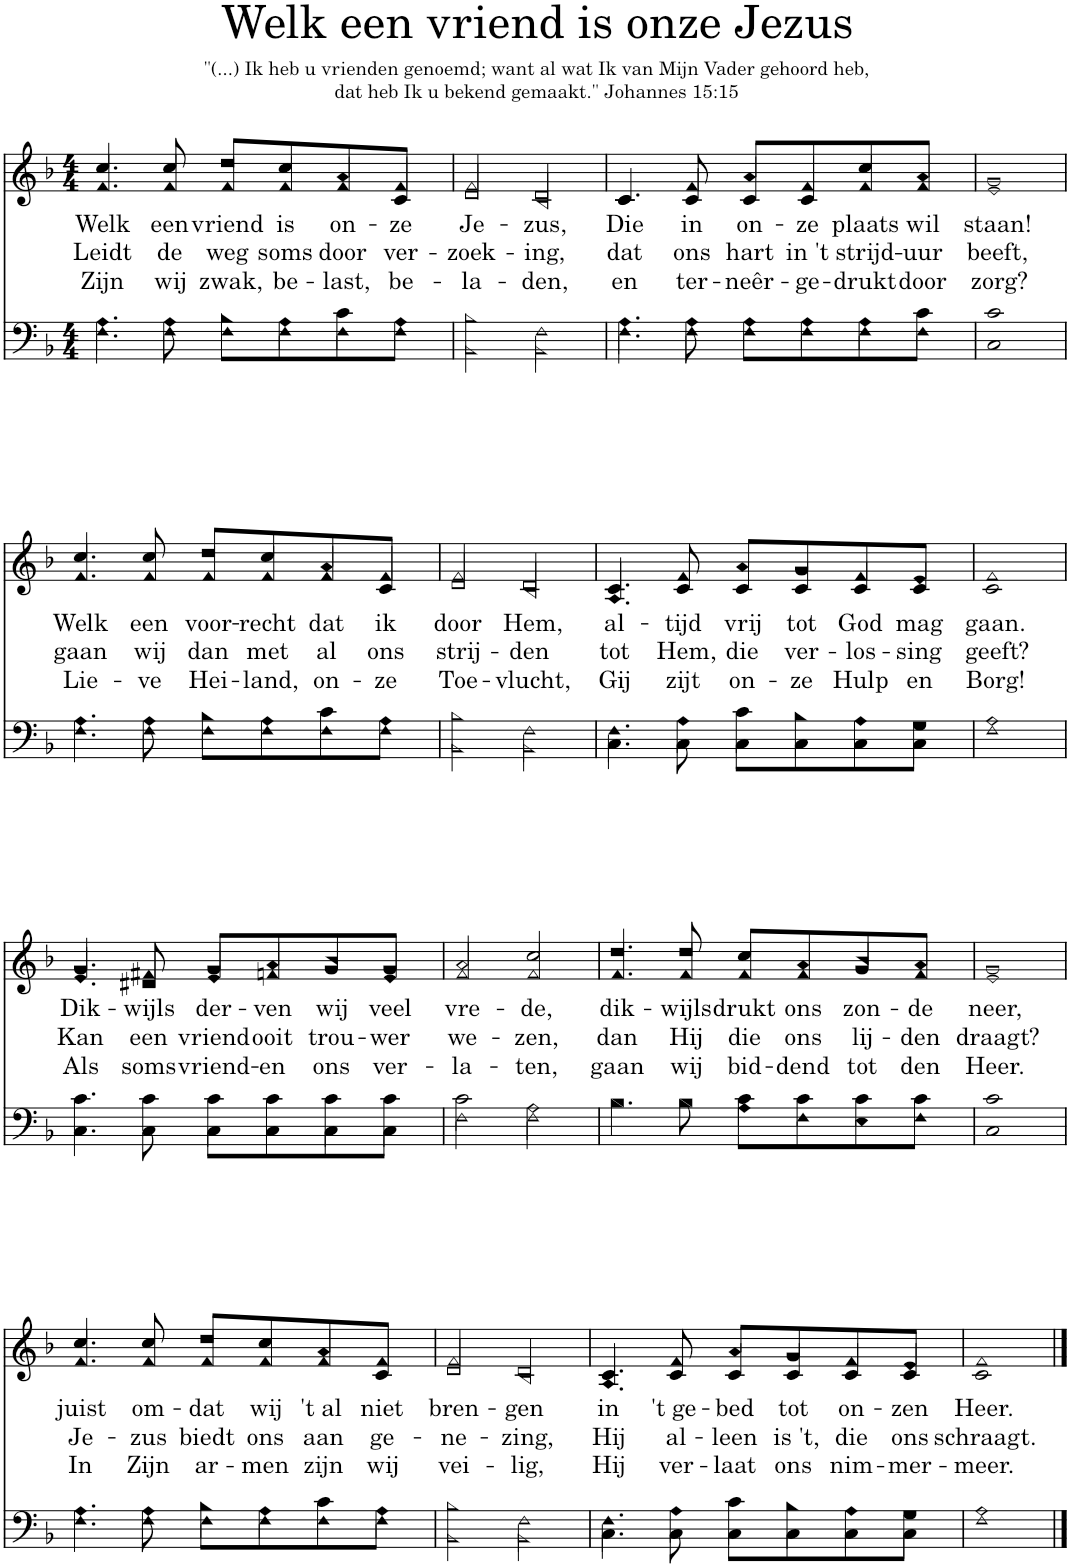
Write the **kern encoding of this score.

**kern	**kern	**text	**text	**text
*part2	*part1	*part1	*part1	*part1
*staff2	*staff1	*staff1	*staff1	*staff1
*I"Men	*I"Women	*	*	*
*clefF4	*clefG2	*	*	*
*k[b-]	*k[b-]	*	*	*
*M4/4	*M4/4	*	*	*
=1	=1	=1	=1	=1
*^	*	*	*	*
!	!	!	!LO:LY:b	!LO:LY:b	!LO:LY:b
*	*	*^	*	*	*
4.A\	4.F\	4.cc/	4.f/	Welk	Leidt	Zijn
!	!	!	!	!LO:LY:b	!LO:LY:b	!LO:LY:b
8A\	8F\	8cc/	8f/	een	de	wij
!	!	!	!	!LO:LY:b	!LO:LY:b	!LO:LY:b
8B-\L	8F\L	8dd/L	8f/L	vriend	weg	zwak,
!	!	!	!	!LO:LY:b	!LO:LY:b	!LO:LY:b
8A\	8F\	8cc/	8f/	is	soms	be-
!	!	!	!	!LO:LY:b	!LO:LY:b	!LO:LY:b
8c\	8F\	8a/	8f/	on-	door	-last,
!	!	!	!	!LO:LY:b	!LO:LY:b	!LO:LY:b
8A\J	8F\J	8f/J	8c/J	-ze	ver-	be-
=2	=2	=2	=2	=2	=2	=2
!	!	!	!	!LO:LY:b	!LO:LY:b	!LO:LY:b
2B-\	2BB-\	2f/	2d/	Je-	-zoek-	-la-
!	!	!	!	!LO:LY:b	!LO:LY:b	!LO:LY:b
2F\	2BB-\	2d/	2B-/	-zus,	-ing,	-den,
=3	=3	=3	=3	=3	=3	=3
!	!	!	!	!LO:LY:b	!LO:LY:b	!LO:LY:b
4.A\	4.F\	4.c/	4.c	Die	dat	en
!	!	!	!	!LO:LY:b	!LO:LY:b	!LO:LY:b
8A\	8F\	8f/	8c/	in	ons	ter-
!	!	!	!	!LO:LY:b	!LO:LY:b	!LO:LY:b
8A\L	8F\L	8a/L	8c/L	on-	hart	-neêr-
!	!	!	!	!LO:LY:b	!LO:LY:b	!LO:LY:b
8A\	8F\	8f/	8c/	-ze	in 't	-ge-
!	!	!	!	!LO:LY:b	!LO:LY:b	!LO:LY:b
8A\	8F\	8cc/	8f/	plaats	strijd-	-drukt
!	!	!	!	!LO:LY:b	!LO:LY:b	!LO:LY:b
8c\J	8F\J	8a/J	8f/J	wil	-uur	door
=4	=4	=4	=4	=4	=4	=4
!	!	!	!	!LO:LY:b	!LO:LY:b	!LO:LY:b
1c	1C	1g	1e	staan!	beeft,	zorg?
!!LO:LB:g=z	!!
=5	=5	=5	=5	=5	=5	=5
!	!	!	!	!LO:LY:b	!LO:LY:b	!LO:LY:b
4.A\	4.F\	4.cc/	4.f/	Welk	gaan	Lie-
!	!	!	!	!LO:LY:b	!LO:LY:b	!LO:LY:b
8A\	8F\	8cc/	8f/	een	wij	-ve
!	!	!	!	!LO:LY:b	!LO:LY:b	!LO:LY:b
8B-\L	8F\L	8dd/L	8f/L	voor-	dan	Hei-
!	!	!	!	!LO:LY:b	!LO:LY:b	!LO:LY:b
8A\	8F\	8cc/	8f/	-recht	met	-land,
!	!	!	!	!LO:LY:b	!LO:LY:b	!LO:LY:b
8c\	8F\	8a/	8f/	dat	al	on-
!	!	!	!	!LO:LY:b	!LO:LY:b	!LO:LY:b
8A\J	8F\J	8f/J	8c/J	ik	ons	-ze
=6	=6	=6	=6	=6	=6	=6
!	!	!	!	!LO:LY:b	!LO:LY:b	!LO:LY:b
2B-\	2BB-\	2f/	2d/	door	strij-	Toe-
!	!	!	!	!LO:LY:b	!LO:LY:b	!LO:LY:b
2F\	2BB-\	2d/	2B-/	Hem,	-den	-vlucht,
=7	=7	=7	=7	=7	=7	=7
!	!	!	!	!LO:LY:b	!LO:LY:b	!LO:LY:b
4.F\	4.C\	4.c/	4.A/	al-	tot	Gij
!	!	!	!	!LO:LY:b	!LO:LY:b	!LO:LY:b
8A\	8C\	8f/	8c/	-tijd	Hem,	zijt
!	!	!	!	!LO:LY:b	!LO:LY:b	!LO:LY:b
8c\L	8C\L	8a/L	8c/L	vrij	die	on-
!	!	!	!	!LO:LY:b	!LO:LY:b	!LO:LY:b
8B-\	8C\	8g/	8c/	tot	ver-	-ze
!	!	!	!	!LO:LY:b	!LO:LY:b	!LO:LY:b
8A\	8C\	8f/	8c/	God	-los-	Hulp
!	!	!	!	!LO:LY:b	!LO:LY:b	!LO:LY:b
8G\J	8C\J	8e/J	8c/J	mag	-sing	en
=8	=8	=8	=8	=8	=8	=8
!	!	!	!	!LO:LY:b	!LO:LY:b	!LO:LY:b
1A	1F	1f	1c	gaan.	geeft?	Borg!
!!LO:LB:g=z	!!
=9	=9	=9	=9	=9	=9	=9
!	!	!	!	!LO:LY:b	!LO:LY:b	!LO:LY:b
4.c\	4.C\	4.g/	4.e/	Dik-	Kan	Als
!	!	!	!	!LO:LY:b	!LO:LY:b	!LO:LY:b
8c\	8C\	8f#X/	8d#X/	-wijls	een	soms
!	!	!	!	!LO:LY:b	!LO:LY:b	!LO:LY:b
8c\L	8C\L	8g/L	8e/L	der-	vriend	vriend-
!	!	!	!	!LO:LY:b	!LO:LY:b	!LO:LY:b
8c\	8C\	8a/	8fn/	-ven	ooit	-en
!	!	!	!	!LO:LY:b	!LO:LY:b	!LO:LY:b
8c\	8C\	8b-/	8g/	wij	trou-	ons
!	!	!	!	!LO:LY:b	!LO:LY:b	!LO:LY:b
8c\J	8C\J	8g/J	8e/J	veel	-wer	ver-
=10	=10	=10	=10	=10	=10	=10
!	!	!	!	!LO:LY:b	!LO:LY:b	!LO:LY:b
2c\	2F\	2a/	2f/	vre-	we-	-la-
!	!	!	!	!LO:LY:b	!LO:LY:b	!LO:LY:b
2A\	2F\	2cc/	2f/	-de,	-zen,	-ten,
=11	=11	=11	=11	=11	=11	=11
!	!	!	!	!LO:LY:b	!LO:LY:b	!LO:LY:b
4.B-	4.B-\	4.dd/	4.f/	dik-	dan	gaan
!	!	!	!	!LO:LY:b	!LO:LY:b	!LO:LY:b
8B-	8B-\	8dd/	8f/	-wijls	Hij	wij
!	!	!	!	!LO:LY:b	!LO:LY:b	!LO:LY:b
8c\L	8A\L	8cc/L	8f/L	drukt	die	bid-
!	!	!	!	!LO:LY:b	!LO:LY:b	!LO:LY:b
8c\	8F\	8a/	8f/	ons	ons	-dend
!	!	!	!	!LO:LY:b	!LO:LY:b	!LO:LY:b
8c\	8E\	8b-/	8g/	zon-	lij-	tot
!	!	!	!	!LO:LY:b	!LO:LY:b	!LO:LY:b
8c\J	8F\J	8a/J	8f/J	-de	-den	den
=12	=12	=12	=12	=12	=12	=12
!	!	!	!	!LO:LY:b	!LO:LY:b	!LO:LY:b
1c	1C	1g	1e	neer,	draagt?	Heer.
!!LO:LB:g=z	!!
=13	=13	=13	=13	=13	=13	=13
!	!	!	!	!LO:LY:b	!LO:LY:b	!LO:LY:b
4.A\	4.F\	4.cc/	4.f/	juist	Je-	In
!	!	!	!	!LO:LY:b	!LO:LY:b	!LO:LY:b
8A\	8F\	8cc/	8f/	om-	-zus	Zijn
!	!	!	!	!LO:LY:b	!LO:LY:b	!LO:LY:b
8B-\L	8F\L	8dd/L	8f/L	-dat	biedt	ar-
!	!	!	!	!LO:LY:b	!LO:LY:b	!LO:LY:b
8A\	8F\	8cc/	8f/	wij	ons	-men
!	!	!	!	!LO:LY:b	!LO:LY:b	!LO:LY:b
8c\	8F\	8a/	8f/	't al	aan	zijn
!	!	!	!	!LO:LY:b	!LO:LY:b	!LO:LY:b
8A\J	8F\J	8f/J	8c/J	niet	ge-	wij
=14	=14	=14	=14	=14	=14	=14
!	!	!	!	!LO:LY:b	!LO:LY:b	!LO:LY:b
2B-\	2BB-\	2f/	2d/	bren-	-ne-	vei-
!	!	!	!	!LO:LY:b	!LO:LY:b	!LO:LY:b
2F\	2BB-\	2d/	2B-/	-gen	-zing,	-lig,
=15	=15	=15	=15	=15	=15	=15
!	!	!	!	!LO:LY:b	!LO:LY:b	!LO:LY:b
4.F\	4.C\	4.c/	4.A/	in	Hij	Hij
!	!	!	!	!LO:LY:b	!LO:LY:b	!LO:LY:b
8A\	8C\	8f/	8c/	't ge-	al-	ver-
!	!	!	!	!LO:LY:b	!LO:LY:b	!LO:LY:b
8c\L	8C\L	8a/L	8c/L	-bed	-leen	-laat
!	!	!	!	!LO:LY:b	!LO:LY:b	!LO:LY:b
8B-\	8C\	8g/	8c/	tot	is 't,	ons
!	!	!	!	!LO:LY:b	!LO:LY:b	!LO:LY:b
8A\	8C\	8f/	8c/	on-	die	nim-
!	!	!	!	!LO:LY:b	!LO:LY:b	!LO:LY:b
8G\J	8C\J	8e/J	8c/J	-zen	ons	-mer-
=16	=16	=16	=16	=16	=16	=16
!	!	!	!	!LO:LY:b	!LO:LY:b	!LO:LY:b
1A	1F	1f	1c	Heer.	schraagt.	-meer.
*v	*v	*	*	*	*	*
*	*v	*v	*	*	*
==	==	==	==	==
*-	*-	*-	*-	*-
